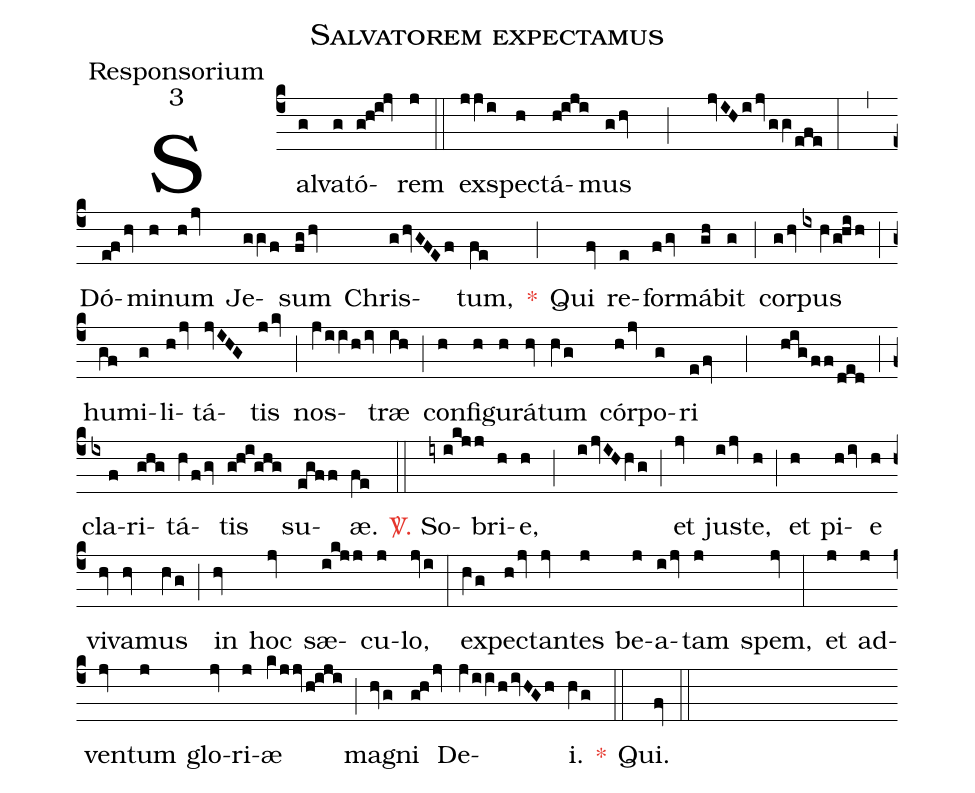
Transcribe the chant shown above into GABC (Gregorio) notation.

name:Salvatorem expectamus;
office-part:Responsorium;
mode:3;
%%
(c4)Sal(g)va(g)tó(g!h!i!jv)rem(j) (::) ex(j/jVi)spec(h)tá(h!i!j!i)mus(ghv ; jvIHijv/ggV/efe) (:) (,) Dó(e!f/hv)mi(h)num(hjv>) Je(ggVf)sum(fghv) Chris(ghvGFEf)tum,(fe) <c>*</c>(;) Qui(fv) re(e)for(fgv)má(gh)bit(g) (;) cor(ghv)pus(ix/hVghih) (;) hu(gf)mi(g)li(hjv)tá(jvIHG)tis(jkv) (;) nos(jVi/iVhiv)træ(ih) (;) con(h)fi(h)gu(h)rá(hv)tum(hVg) cór(hjv)po(g)ri(efv ; hig/ff/ded) (;) cla(ix/f)ri(ghg)tá(hV/fgv)tis(g!h!i!ghg) su(egff)æ.(fe) (::)

<c><sp>V/</sp>.</c> So(iy/i!k!j/j)bri(h)e,(h ; ijvIHhVg) (;) et(jv) jus(ijv)te,(h) (;) et(h) pi(hiv)e(h) vi(hv)va(hv)mus(hVg) (;) in(hv) hoc(jv) sæ(i!k!jj)cu(j)lo,(jvi) (:) ex(hVg)pec(hjv)tan(jv)tes(j) be(j)a(ijv)tam(j) spem,(jv) (:) et(j) ad(j)ven(jv)tum(j) glo(jv)ri(j)æ(kVjjvh!i!j!i) (;) mag(hvg)ni(g!h/jv) De(jViiVhivHG/h)i.(hVg) <c>*</c>(::) Qui.(fv) (::)
